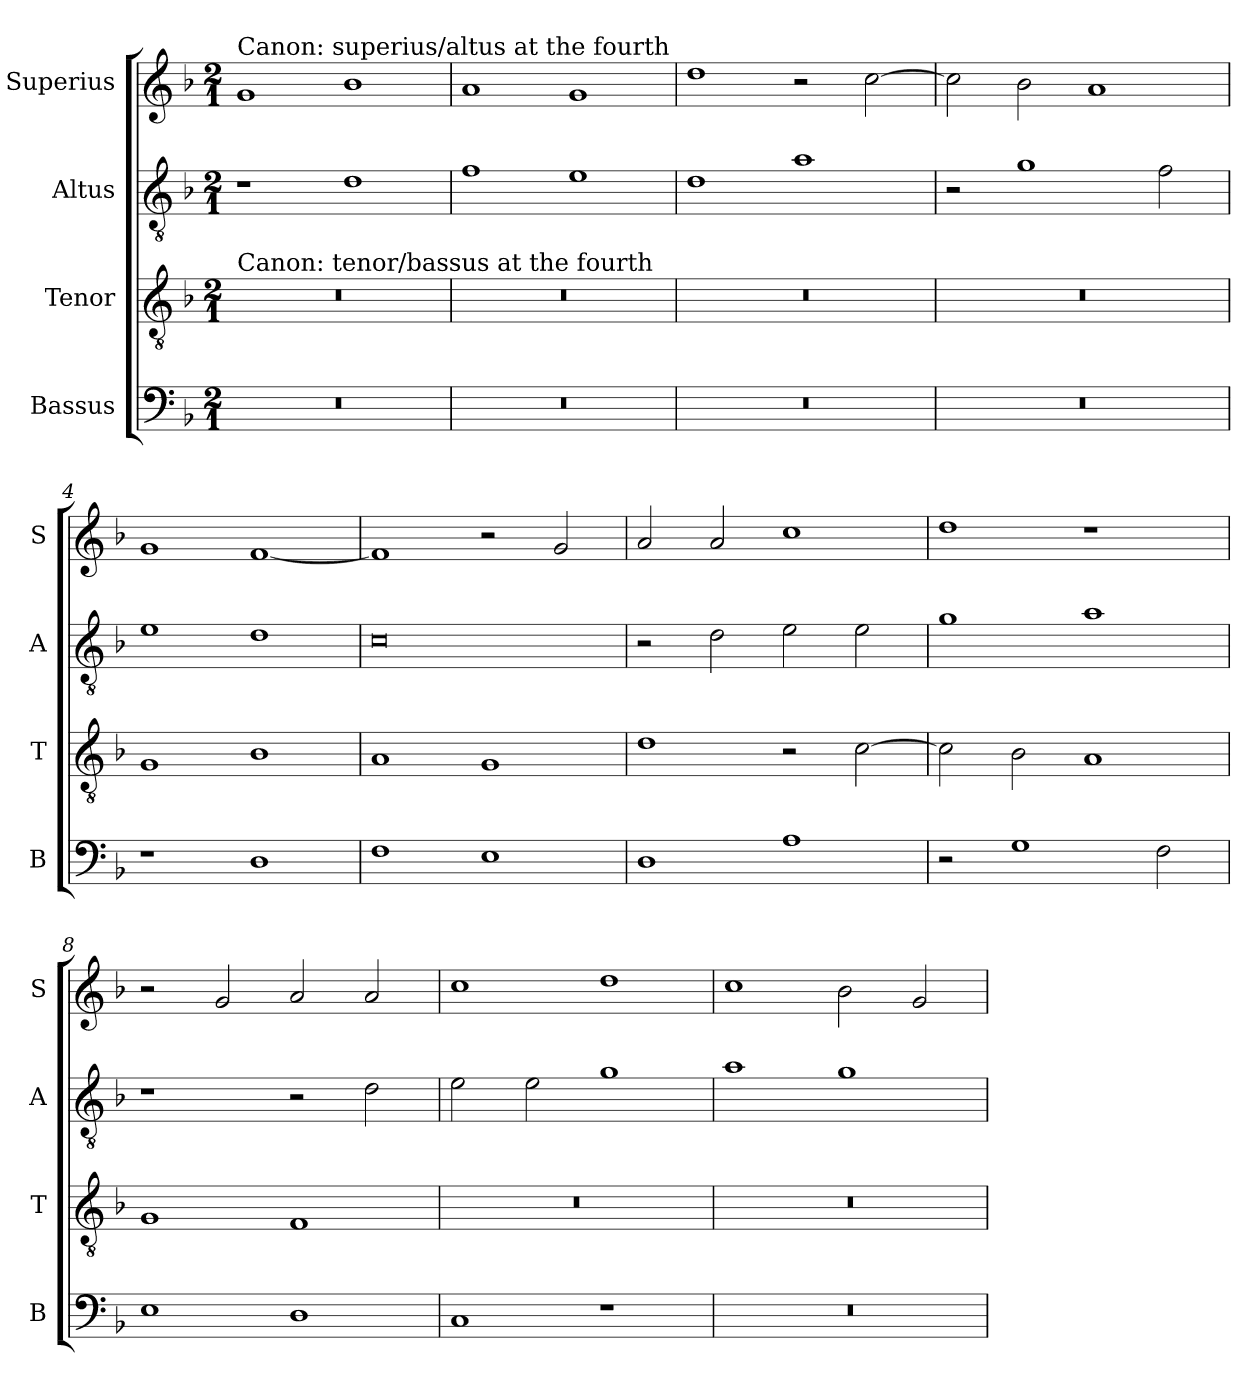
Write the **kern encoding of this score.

**kern	**kern	**kern	**kern
*part4	*part3	*part2	*part1
*staff4	*staff3	*staff2	*staff1
*I"Bassus	*I"Tenor	*I"Altus	*I"Superius
*I'B	*I'T	*I'A	*I'S
*clefF4	*clefGv2	*clefGv2	*clefG2
*k[b-]	*k[b-]	*k[b-]	*k[b-]
*F:	*F:	*F:	*F:
*M2/1	*M2/1	*M2/1	*M2/1
=	=	=	=
!	!	!	!LO:TX:a:t=Canon&colon; superius/altus at the fourth
!	!LO:TX:a:t=Canon&colon; tenor/bassus at the fourth	!	!
0r	0r	1r	1g
.	.	1d	1b-
=1	=1	=1	=1
0r	0r	1f	1a
.	.	1e	1g
=2	=2	=2	=2
0r	0r	1d	1dd
.	.	1a	2r
.	.	.	[2cc
=3	=3	=3	=3
0r	0r	2r	2cc]
.	.	1g	2b-
.	.	.	1a
.	.	2f	.
=4	=4	=4	=4
1r	1G	1e	1g
1D	1B-	1d	[1f
=5	=5	=5	=5
1F	1A	0c	1f]
1E	1G	.	2r
.	.	.	2g
=6	=6	=6	=6
1D	1d	2r	2a
.	.	2d	2a
1A	2r	2e	1cc
.	[2c	2e	.
=7	=7	=7	=7
2r	2c]	1g	1dd
1G	2B-	.	.
.	1A	1a	1r
2F	.	.	.
=8	=8	=8	=8
1E	1G	1r	2r
.	.	.	2g
1D	1F	2r	2a
.	.	2d	2a
=9	=9	=9	=9
1C	0r	2e	1cc
.	.	2e	.
1r	.	1g	1dd
=10	=10	=10	=10
0r	0r	1a	1cc
.	.	1g	2b-
.	.	.	2g
=	=	=	=
*-	*-	*-	*-
